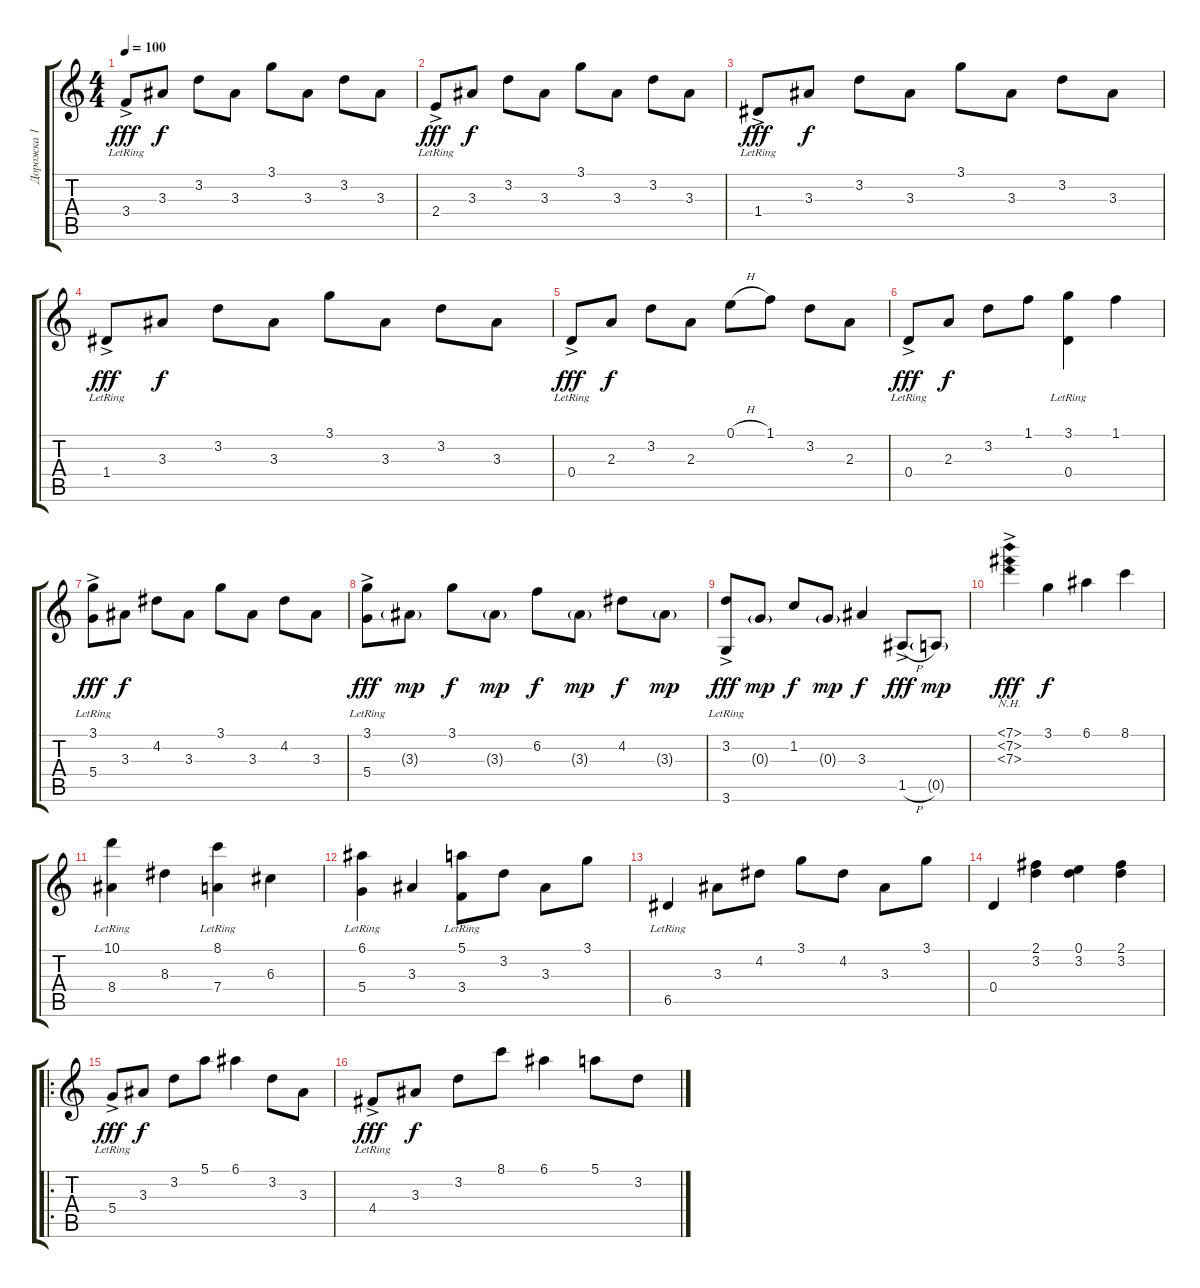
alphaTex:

\track ("Дорожка 1" "Дорожка 1") {instrument acousticguitarnylon}
\staff {score tabs}
\tuning (E4 B3 G3 D3 A2 E2) {hide}
\ts (4 4)
\tempo 100
\clef g2
\ks c
3.4{ac lr}.8{dy fff} 3.3.8{dy f} 3.2.8 3.3.8 3.1.8 3.3.8 3.2.8 3.3.8 |
2.4{ac lr}.8{dy fff} 3.3.8{dy f} 3.2.8 3.3.8 3.1.8 3.3.8 3.2.8 3.3.8 |
1.4{ac lr}.8{dy fff} 3.3.8{dy f} 3.2.8 3.3.8 3.1.8 3.3.8 3.2.8 3.3.8 |
1.4{ac lr}.8{dy fff} 3.3.8{dy f} 3.2.8 3.3.8 3.1.8 3.3.8 3.2.8 3.3.8 |
0.4{ac lr}.8{dy fff} 2.3.8{dy f} 3.2.8 2.3.8 0.1{h}.8 1.1.8 3.2.8 2.3.8 |
0.4{ac lr}.8{dy fff} 2.3.8{dy f} 3.2.8 1.1.8 (3.1 0.4{lr}).4 1.1.4 |
(3.1 5.4{ac lr}).8{dy fff} 3.3.8{dy f} 4.2.8 3.3.8 3.1.8 3.3.8 4.2.8 3.3.8 |
(3.1 5.4{ac lr}).8{dy fff} 3.3{g}.8{dy mp} 3.1.8{dy f} 3.3{g}.8{dy mp} 6.2.8{dy f} 3.3{g}.8{dy mp} 4.2.8{dy f} 3.3{g}.8{dy mp} |
(3.2 3.6{ac lr}).8{dy fff} 0.3{g}.8{dy mp} 1.2.8{dy f} 0.3{g}.8{dy mp} 3.3.4{dy f} 1.5{h ac}.8{dy fff} 0.5{g}.8{dy mp} |
(7.1{nh ac} 7.2{nh ac} 7.3{nh ac}).4{dy fff} 3.1.4{dy f} 6.1.4 8.1.4 |
(10.1 8.4{lr}).4 8.3.4 (8.1 7.4{lr}).4 6.3.4 |
(6.1 5.4{lr}).4 3.3.4 (5.1 3.4{lr}).8 3.2.8 3.3.8 3.1.8 |
6.5{lr}.4 3.3.8 4.2.8 3.1.8 4.2.8 3.3.8 3.1.8 |
0.4.4 (2.1 3.2).4 (0.1 3.2).4 (2.1 3.2).4 |
\ro
5.4{ac lr}.8{dy fff} 3.3.8{dy f} 3.2.8 5.1.8 6.1.4 3.2.8 3.3.8 |
4.4{ac lr}.8{dy fff} 3.3.8{dy f} 3.2.8 8.1.8 6.1.4 5.1.8 3.2.8
